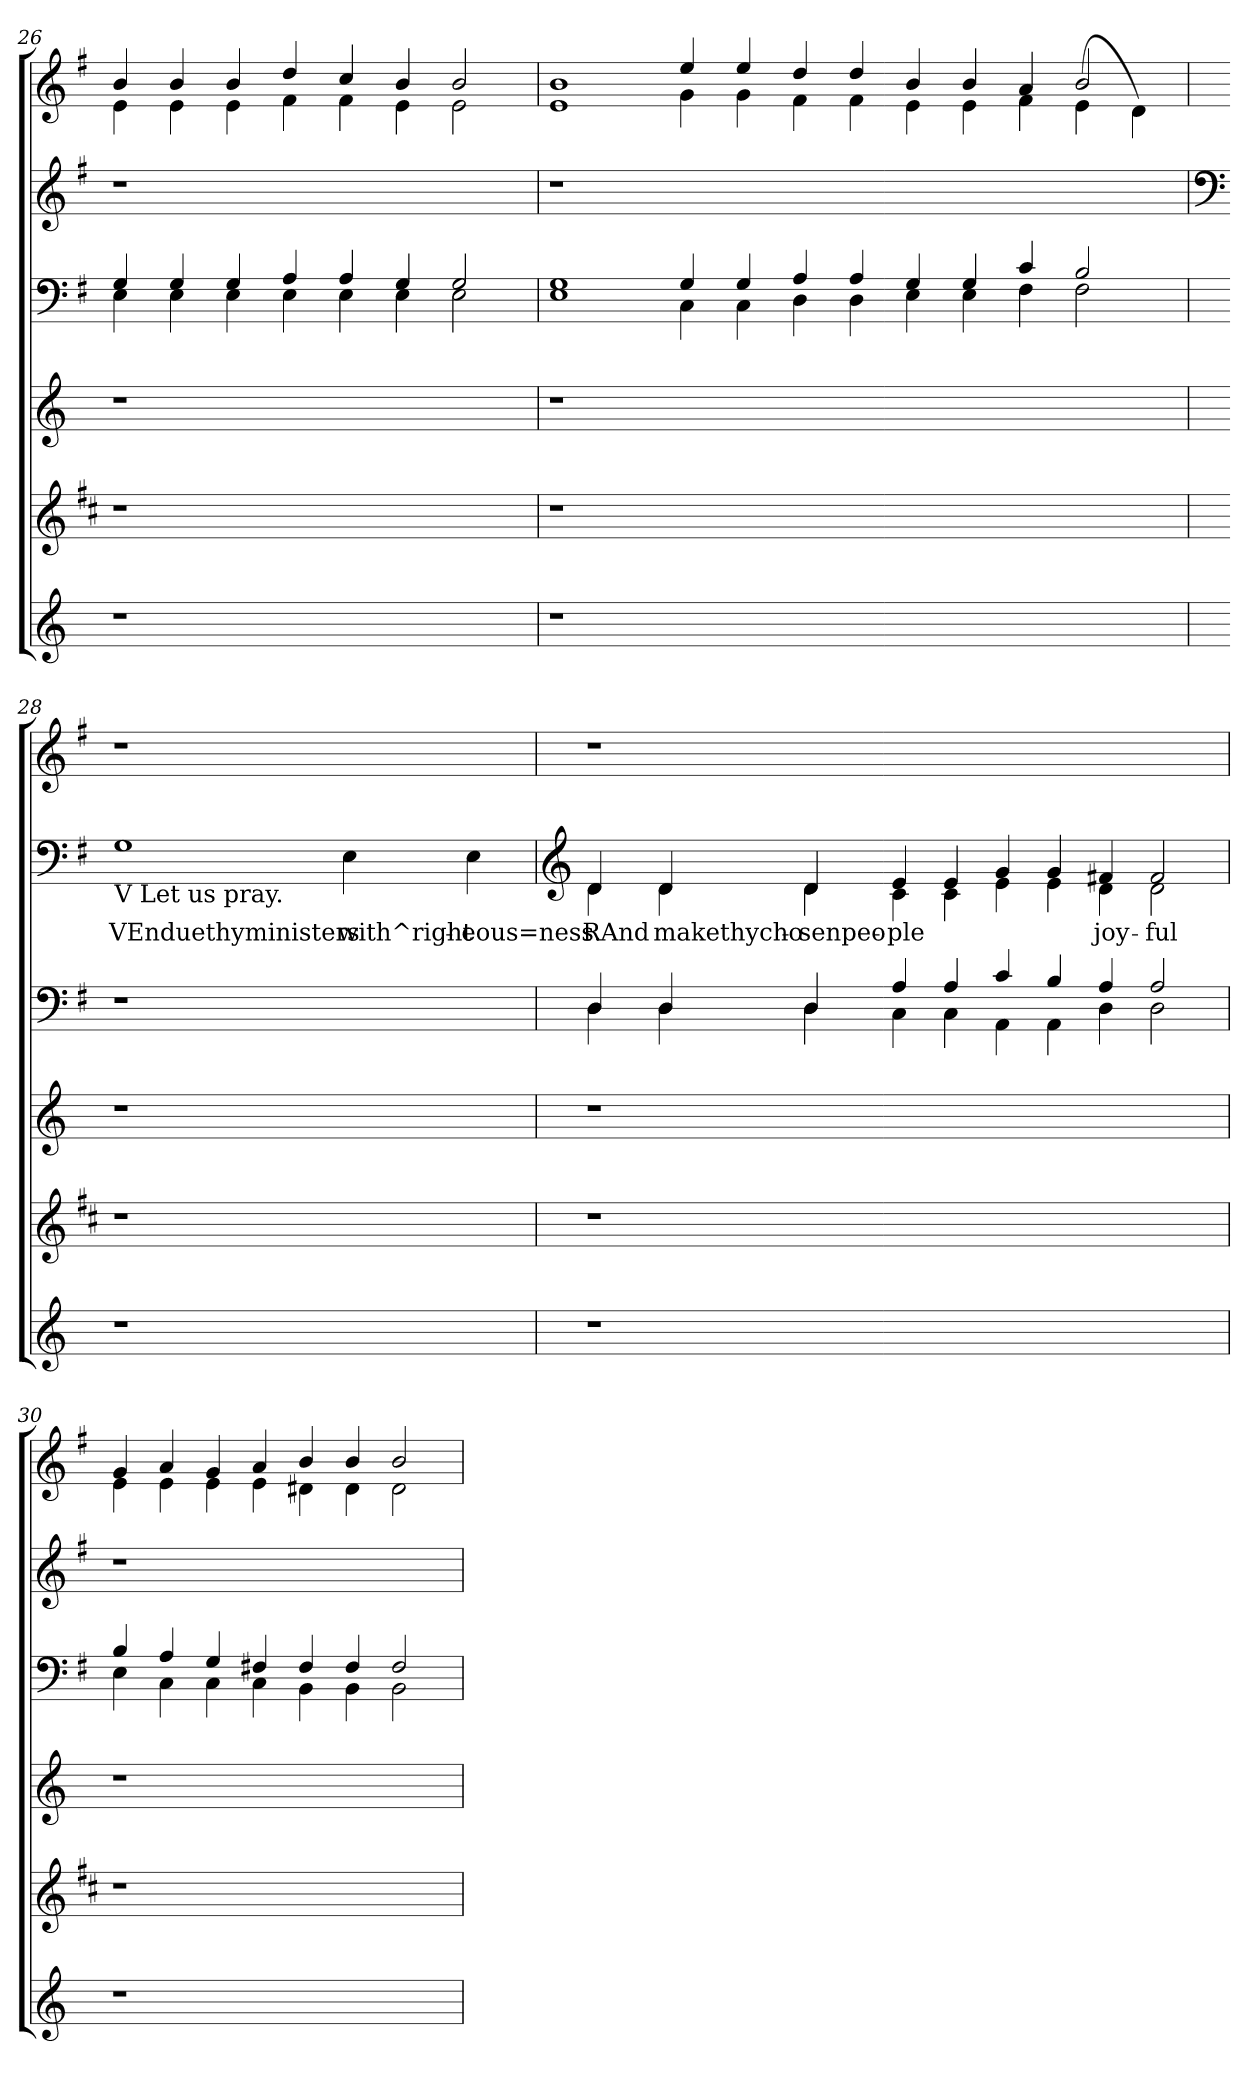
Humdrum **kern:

**kern	**kern	**kern	**kern	**kern	**text	**kern
*part6	*part5	*part4	*part3	*part2	*part2	*part1
*staff6	*staff5	*staff4	*staff3	*staff2	*staff2	*staff1
!!LO:PB:g=z
*clefG2	*clefG2	*clefG2	*clefF4	*clefG2	*	*clefG2
*	*ITrd1c2	*	*ITrd-2c-3	*ITrd1c2	*	*ITrd-2c-3
*k[]	*k[]	*k[]	*k[b-e-]	*k[b-]	*	*k[b-e-]
*C:	*C:	*C:	*B-:	*F:	*	*B-:
=26	=26	=26	=26	=26	=26	=26
*	*	*	*^	*	*	*^
1r	1r	1r	4B-/	4G\	1r	.	4dd/	4g\
.	.	.	4B-/	4G\	.	.	4dd/	4g\
.	.	.	4B-/	4G\	.	.	4dd/	4g\
.	.	.	4c/	4G\	.	.	4ff/	4a\
1ryy	1ryy	1ryy	4c/	4G\	1ryy	.	4ee-/	4a\
.	.	.	4B-/	4G\	.	.	4dd/	4g\
.	.	.	2B-/	2G\	.	.	2dd/	2g\
!!LO:LB:g=z	!!
=27!	=27!	=27!	=27!	=27!	=27!	=27!	=27!	=27!
1r	1r	1r	1B-	1G	1r	.	1dd	1g
0ryy	0ryy	0ryy	4B-/	4E-\	0ryy	.	4gg/	4b-\
.	.	.	4B-/	4E-\	.	.	4gg/	4b-\
.	.	.	4c/	4F\	.	.	4ff/	4a\
.	.	.	4c/	4F\	.	.	4ff/	4a\
.	.	.	4B-/	4G\	.	.	4dd/	4g\
.	.	.	4B-/	4G\	.	.	4dd/	4g\
.	.	.	4e-/	4A\	.	.	4cc/	4a\
.	.	.	2d/	2A\	.	.	(<4g\	2dd/
4ryy	4ryy	4ryy	.	.	4ryy	.	4f\)	.
*	*	*	*v	*v	*	*	*v	*v
!!LO:LB:g=z
=28!	=28!	=28!	=28!	=28!	=28!	=28!
*	*	*	*	*clefF4	*	*
!	!	!	!	!LO:TX:b:t=V   Let us pray.	!	!
!	!	!	!	!	!LO:LY:b:rj	!
1r	1r	1r	1r	1F	VEnduethyministers	1r
!	!	!	!	!	!LO:LY:b:rj	!
2ryy	2ryy	2ryy	2ryy	4D\	with^right-	2ryy
!	!	!	!	!	!LO:LY:b:rj	!
.	.	.	.	4D\	-eous=ness.	.
!!LO:LB:g=z
=29!	=29!	=29!	=29!	=29!	=29!	=29!
*	*	*	*	*clefG2	*	*
*	*	*	*^	*^	*	*
!	!	!	!	!	!	!	!LO:LY:b:rj	!
1r	1r	1r	4F/	4F\	4c/	4c\	RAnd	1r
!	!	!	!	!	!	!	!LO:LY:b:rj	!
.	.	.	4F/	4F\	4c/	4c\	makethycho-	.
!	!	!	!	!	!	!	!LO:LY:b:rj	!
.	.	.	4F/	4F\	4c/	4c\	-senpeo-	.
!	!	!	!	!	!	!	!LO:LY:b:rj	!
.	.	.	4c/	4E-\	4d/	4B-\	-ple	.
1.ryy	1.ryy	1.ryy	4c/	4E-\	4d/	4B-\	.	1.ryy
.	.	.	4e-/	4C\	4f/	4d\	.	.
.	.	.	4d/	4C\	4f/	4d\	.	.
!	!	!	!	!	!	!	!LO:LY:b:rj	!
.	.	.	4c/	4F\	4en/	4c\	joy-	.
!	!	!	!	!	!	!	!LO:LY:b:rj	!
.	.	.	2c/	2F\	2e/	2c\	-ful	.
*	*	*	*	*	*v	*v	*	*
!!LO:LB:g=z
=30!	=30!	=30!	=30!	=30!	=30!	=30!	=30!
*	*	*	*	*	*	*	*^
1r	1r	1r	4d/	4G\	1r	.	4b-/	4g\
.	.	.	4c/	4E-\	.	.	4cc/	4g\
.	.	.	4B-/	4E-\	.	.	4b-/	4g\
.	.	.	4An/	4E-\	.	.	4cc/	4g\
1ryy	1ryy	1ryy	4A/	4D\	1ryy	.	4dd/	4f#X\
.	.	.	4A/	4D\	.	.	4dd/	4f#\
.	.	.	2A/	2D\	.	.	2dd/	2f#\
*	*	*	*v	*v	*	*	*v	*v
=!	=!	=!	=!	=!	=!	=!
*-	*-	*-	*-	*-	*-	*-
